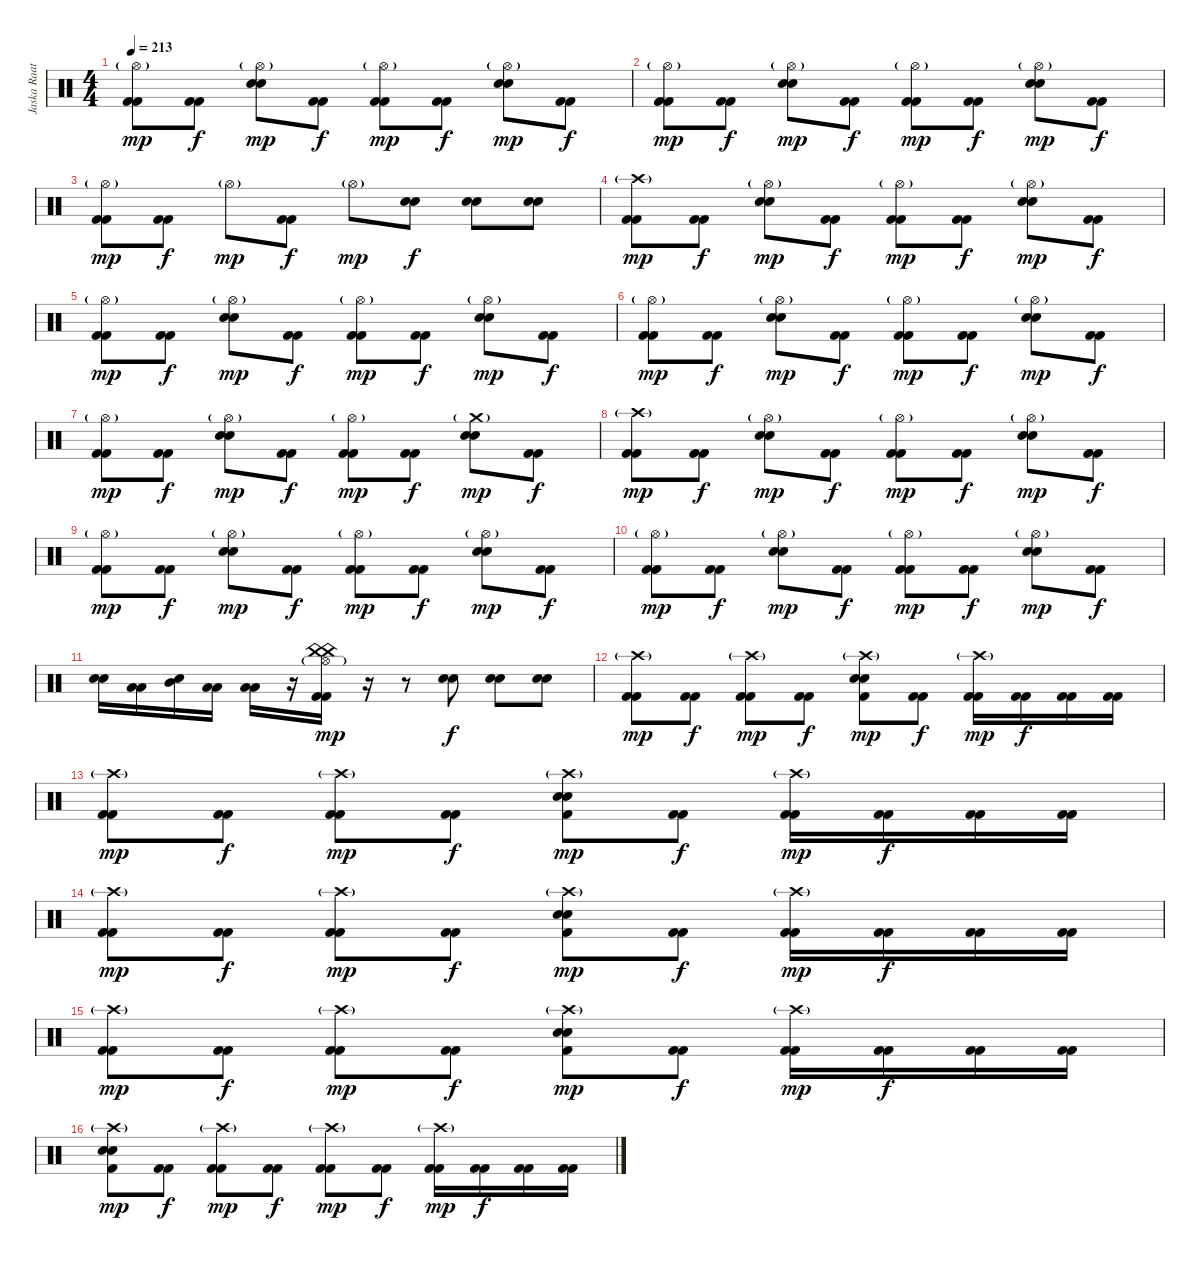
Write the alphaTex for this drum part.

\track ("Jaska Raatikainen" "Jaska Raat") {instrument percussion}
\staff {score}
\articulation defaults
\ts (4 4)
\tempo 213
\clef neutral
\ks c
("Hi-Hat (open)"{g} "Kick (hit) 2" "Kick (hit) 2").8{dy mp} ("Kick (hit) 2" "Kick (hit) 2").8{dy f} ("Hi-Hat (open)"{g} "Electric Snare (hit)" "Electric Snare (hit)").8{dy mp} ("Kick (hit) 2" "Kick (hit) 2").8{dy f} ("Hi-Hat (open)"{g} "Kick (hit) 2" "Kick (hit) 2").8{dy mp} ("Kick (hit) 2" "Kick (hit) 2").8{dy f} ("Hi-Hat (open)"{g} "Electric Snare (hit)" "Electric Snare (hit)").8{dy mp} ("Kick (hit) 2" "Kick (hit) 2").8{dy f} |
("Hi-Hat (open)"{g} "Kick (hit) 2" "Kick (hit) 2").8{dy mp} ("Kick (hit) 2" "Kick (hit) 2").8{dy f} ("Hi-Hat (open)"{g} "Electric Snare (hit)" "Electric Snare (hit)").8{dy mp} ("Kick (hit) 2" "Kick (hit) 2").8{dy f} ("Hi-Hat (open)"{g} "Kick (hit) 2" "Kick (hit) 2").8{dy mp} ("Kick (hit) 2" "Kick (hit) 2").8{dy f} ("Hi-Hat (open)"{g} "Electric Snare (hit)" "Electric Snare (hit)").8{dy mp} ("Kick (hit) 2" "Kick (hit) 2").8{dy f} |
("Hi-Hat (open)"{g} "Kick (hit) 2" "Kick (hit) 2").8{dy mp} ("Kick (hit) 2" "Kick (hit) 2").8{dy f} "Hi-Hat (open)"{g}.8{dy mp} ("Kick (hit) 2" "Kick (hit) 2").8{dy f} "Hi-Hat (open)"{g}.8{dy mp} ("Electric Snare (hit)" "Electric Snare (hit)").8{dy f} ("Electric Snare (hit)" "Electric Snare (hit)").8 ("Electric Snare (hit)" "Electric Snare (hit)").8 |
("Crash high (hit)"{g} "Kick (hit) 2" "Kick (hit) 2").8{dy mp} ("Kick (hit) 2" "Kick (hit) 2").8{dy f} ("Hi-Hat (open)"{g} "Electric Snare (hit)" "Electric Snare (hit)").8{dy mp} ("Kick (hit) 2" "Kick (hit) 2").8{dy f} ("Hi-Hat (open)"{g} "Kick (hit) 2" "Kick (hit) 2").8{dy mp} ("Kick (hit) 2" "Kick (hit) 2").8{dy f} ("Hi-Hat (open)"{g} "Electric Snare (hit)" "Electric Snare (hit)").8{dy mp} ("Kick (hit) 2" "Kick (hit) 2").8{dy f} |
("Hi-Hat (open)"{g} "Kick (hit) 2" "Kick (hit) 2").8{dy mp} ("Kick (hit) 2" "Kick (hit) 2").8{dy f} ("Hi-Hat (open)"{g} "Electric Snare (hit)" "Electric Snare (hit)").8{dy mp} ("Kick (hit) 2" "Kick (hit) 2").8{dy f} ("Hi-Hat (open)"{g} "Kick (hit) 2" "Kick (hit) 2").8{dy mp} ("Kick (hit) 2" "Kick (hit) 2").8{dy f} ("Hi-Hat (open)"{g} "Electric Snare (hit)" "Electric Snare (hit)").8{dy mp} ("Kick (hit) 2" "Kick (hit) 2").8{dy f} |
("Hi-Hat (open)"{g} "Kick (hit) 2" "Kick (hit) 2").8{dy mp} ("Kick (hit) 2" "Kick (hit) 2").8{dy f} ("Hi-Hat (open)"{g} "Electric Snare (hit)" "Electric Snare (hit)").8{dy mp} ("Kick (hit) 2" "Kick (hit) 2").8{dy f} ("Hi-Hat (open)"{g} "Kick (hit) 2" "Kick (hit) 2").8{dy mp} ("Kick (hit) 2" "Kick (hit) 2").8{dy f} ("Hi-Hat (open)"{g} "Electric Snare (hit)" "Electric Snare (hit)").8{dy mp} ("Kick (hit) 2" "Kick (hit) 2").8{dy f} |
("Hi-Hat (open)"{g} "Kick (hit) 2" "Kick (hit) 2").8{dy mp} ("Kick (hit) 2" "Kick (hit) 2").8{dy f} ("Hi-Hat (open)"{g} "Electric Snare (hit)" "Electric Snare (hit)").8{dy mp} ("Kick (hit) 2" "Kick (hit) 2").8{dy f} ("Hi-Hat (open)"{g} "Kick (hit) 2" "Kick (hit) 2").8{dy mp} ("Kick (hit) 2" "Kick (hit) 2").8{dy f} ("Crash medium (hit)"{g} "Electric Snare (hit)" "Electric Snare (hit)").8{dy mp} ("Kick (hit) 2" "Kick (hit) 2").8{dy f} |
("Crash high (hit)"{g} "Kick (hit) 2" "Kick (hit) 2").8{dy mp} ("Kick (hit) 2" "Kick (hit) 2").8{dy f} ("Hi-Hat (open)"{g} "Electric Snare (hit)" "Electric Snare (hit)").8{dy mp} ("Kick (hit) 2" "Kick (hit) 2").8{dy f} ("Hi-Hat (open)"{g} "Kick (hit) 2" "Kick (hit) 2").8{dy mp} ("Kick (hit) 2" "Kick (hit) 2").8{dy f} ("Hi-Hat (open)"{g} "Electric Snare (hit)" "Electric Snare (hit)").8{dy mp} ("Kick (hit) 2" "Kick (hit) 2").8{dy f} |
("Hi-Hat (open)"{g} "Kick (hit) 2" "Kick (hit) 2").8{dy mp} ("Kick (hit) 2" "Kick (hit) 2").8{dy f} ("Hi-Hat (open)"{g} "Electric Snare (hit)" "Electric Snare (hit)").8{dy mp} ("Kick (hit) 2" "Kick (hit) 2").8{dy f} ("Hi-Hat (open)"{g} "Kick (hit) 2" "Kick (hit) 2").8{dy mp} ("Kick (hit) 2" "Kick (hit) 2").8{dy f} ("Hi-Hat (open)"{g} "Electric Snare (hit)" "Electric Snare (hit)").8{dy mp} ("Kick (hit) 2" "Kick (hit) 2").8{dy f} |
("Hi-Hat (open)"{g} "Kick (hit) 2" "Kick (hit) 2").8{dy mp} ("Kick (hit) 2" "Kick (hit) 2").8{dy f} ("Hi-Hat (open)"{g} "Electric Snare (hit)" "Electric Snare (hit)").8{dy mp} ("Kick (hit) 2" "Kick (hit) 2").8{dy f} ("Hi-Hat (open)"{g} "Kick (hit) 2" "Kick (hit) 2").8{dy mp} ("Kick (hit) 2" "Kick (hit) 2").8{dy f} ("Hi-Hat (open)"{g} "Electric Snare (hit)" "Electric Snare (hit)").8{dy mp} ("Kick (hit) 2" "Kick (hit) 2").8{dy f} |
("Electric Snare (hit)" "Electric Snare (hit)").16 ("Low Tom (hit)" "Low Tom (hit)").16 ("Mid Tom (hit)" "Electric Snare (hit)").16 ("Low Tom (hit)" "Low Tom (hit)").16 ("Low Tom (hit)" "Low Tom (hit)").16 r.16 ("Hi-Hat (open)"{g} "China (hit)" "China (hit)" "Kick (hit) 2" "Kick (hit) 2").16{dy mp} r.16 r.8 ("Electric Snare (hit)" "Electric Snare (hit)").8{dy f} ("Electric Snare (hit)" "Electric Snare (hit)").8 ("Electric Snare (hit)" "Electric Snare (hit)").8 |
("Crash high (hit)"{g} "Kick (hit) 2" "Kick (hit) 2").8{dy mp} ("Kick (hit) 2" "Kick (hit) 2").8{dy f} ("Crash high (hit)"{g} "Kick (hit) 2" "Kick (hit) 2").8{dy mp} ("Kick (hit) 2" "Kick (hit) 2").8{dy f} ("Crash high (hit)"{g} "Electric Snare (hit)" "Electric Snare (hit)" "Kick (hit) 2").8{dy mp} ("Kick (hit) 2" "Kick (hit) 2").8{dy f} ("Crash high (hit)"{g} "Kick (hit) 2" "Kick (hit) 2").16{dy mp} ("Kick (hit) 2" "Kick (hit) 2").16{dy f} ("Kick (hit) 2" "Kick (hit) 2").16 ("Kick (hit) 2" "Kick (hit) 2").16 |
("Crash high (hit)"{g} "Kick (hit) 2" "Kick (hit) 2").8{dy mp} ("Kick (hit) 2" "Kick (hit) 2").8{dy f} ("Crash high (hit)"{g} "Kick (hit) 2" "Kick (hit) 2").8{dy mp} ("Kick (hit) 2" "Kick (hit) 2").8{dy f} ("Crash high (hit)"{g} "Electric Snare (hit)" "Electric Snare (hit)" "Kick (hit) 2").8{dy mp} ("Kick (hit) 2" "Kick (hit) 2").8{dy f} ("Crash high (hit)"{g} "Kick (hit) 2" "Kick (hit) 2").16{dy mp} ("Kick (hit) 2" "Kick (hit) 2").16{dy f} ("Kick (hit) 2" "Kick (hit) 2").16 ("Kick (hit) 2" "Kick (hit) 2").16 |
("Crash high (hit)"{g} "Kick (hit) 2" "Kick (hit) 2").8{dy mp} ("Kick (hit) 2" "Kick (hit) 2").8{dy f} ("Crash high (hit)"{g} "Kick (hit) 2" "Kick (hit) 2").8{dy mp} ("Kick (hit) 2" "Kick (hit) 2").8{dy f} ("Crash high (hit)"{g} "Electric Snare (hit)" "Electric Snare (hit)" "Kick (hit) 2").8{dy mp} ("Kick (hit) 2" "Kick (hit) 2").8{dy f} ("Crash high (hit)"{g} "Kick (hit) 2" "Kick (hit) 2").16{dy mp} ("Kick (hit) 2" "Kick (hit) 2").16{dy f} ("Kick (hit) 2" "Kick (hit) 2").16 ("Kick (hit) 2" "Kick (hit) 2").16 |
("Crash high (hit)"{g} "Kick (hit) 2" "Kick (hit) 2").8{dy mp} ("Kick (hit) 2" "Kick (hit) 2").8{dy f} ("Crash high (hit)"{g} "Kick (hit) 2" "Kick (hit) 2").8{dy mp} ("Kick (hit) 2" "Kick (hit) 2").8{dy f} ("Crash high (hit)"{g} "Electric Snare (hit)" "Electric Snare (hit)" "Kick (hit) 2").8{dy mp} ("Kick (hit) 2" "Kick (hit) 2").8{dy f} ("Crash high (hit)"{g} "Kick (hit) 2" "Kick (hit) 2").16{dy mp} ("Kick (hit) 2" "Kick (hit) 2").16{dy f} ("Kick (hit) 2" "Kick (hit) 2").16 ("Kick (hit) 2" "Kick (hit) 2").16 |
("Crash high (hit)"{g} "Electric Snare (hit)" "Electric Snare (hit)" "Kick (hit) 2").8{dy mp} ("Kick (hit) 2" "Kick (hit) 2").8{dy f} ("Crash high (hit)"{g} "Kick (hit) 2" "Kick (hit) 2").8{dy mp} ("Kick (hit) 2" "Kick (hit) 2").8{dy f} ("Crash high (hit)"{g} "Kick (hit) 2" "Kick (hit) 2").8{dy mp} ("Kick (hit) 2" "Kick (hit) 2").8{dy f} ("Crash high (hit)"{g} "Kick (hit) 2" "Kick (hit) 2").16{dy mp} ("Kick (hit) 2" "Kick (hit) 2").16{dy f} ("Kick (hit) 2" "Kick (hit) 2").16 ("Kick (hit) 2" "Kick (hit) 2").16
